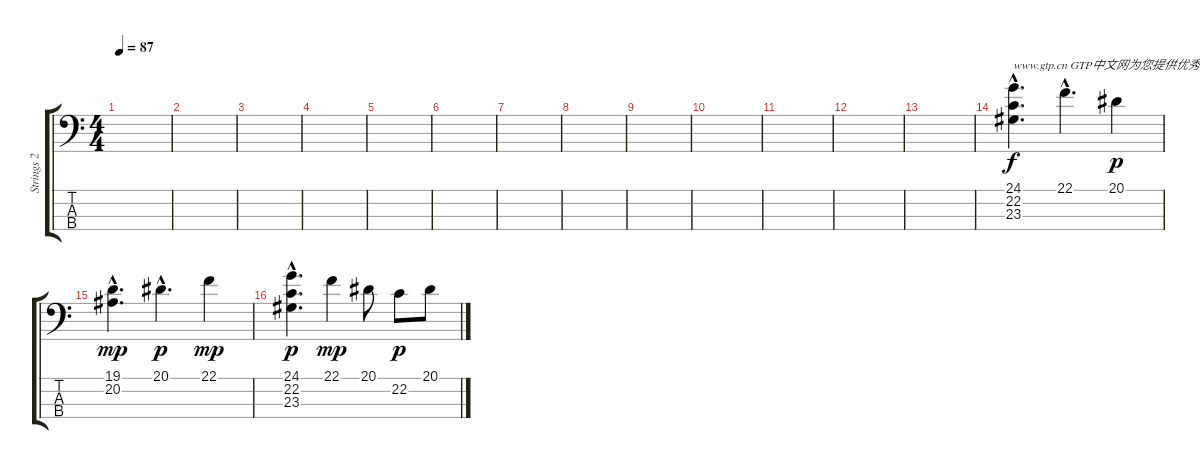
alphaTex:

\track ("Strings 2" "Strings 2") {instrument stringensemble1}
\staff {score tabs}
\tuning (G2 D2 A1 E1) {hide}
\ts (4 4)
\tempo 87
\clef f4
\ks c
|
|
|
|
|
|
|
|
|
|
|
|
|
(24.1{hac} 22.2 23.3).4{d txt "www.gtp.cn GTP中文网为您提供优秀的谱子" instrument stringensemble1} 22.1{hac}.4{d} 20.1.4{dy p} |
(19.1{hac} 20.2).4{d dy mp} 20.1{hac}.4{d dy p} 22.1.4{dy mp} |
(24.1{hac} 22.2{hac} 23.3).4{d dy p} 22.1.4{dy mp} 20.1.8 22.2.8{dy p} 20.1.8
